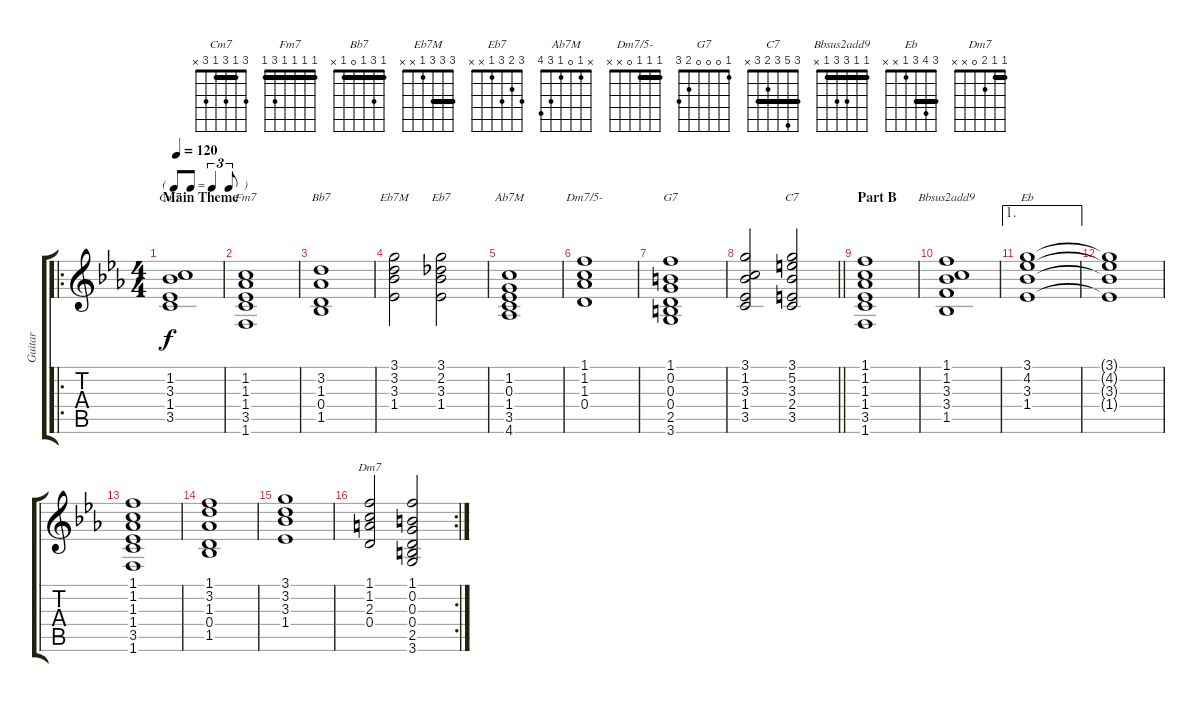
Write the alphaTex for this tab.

\track ("Guitar" "Guitar") {instrument acousticguitarnylon}
\staff {score tabs}
\tuning (E4 B3 G3 D3 A2 E2) {hide}
\chord ("Cm7" 3 1 3 1 3 x) {barre 1}
\chord ("Fm7" 1 1 1 1 3 1) {barre 1}
\chord ("Bb7" 1 3 1 0 1 x) {barre 1}
\chord ("Eb7M" 3 3 3 1 x x) {barre 3}
\chord ("Eb7" 3 2 3 1 x x)
\chord ("Ab7M" x 1 0 1 3 4)
\chord ("Dm7/5-" 1 1 1 0 x x) {barre 1}
\chord ("G7" 1 0 0 0 2 3)
\chord ("C7" 3 5 3 2 3 x) {barre 3}
\chord ("Bbsus2add9" 1 1 3 3 1 x) {barre 1}
\chord ("Eb" 3 4 3 1 x x) {barre 3}
\chord ("Dm7" 1 1 2 0 x x) {barre 1}
\ro
\ts (4 4)
\tf triplet8th
\section ("" "Main Theme")
\tempo 120
\clef g2
\ks eb
(1.2 3.3 1.4 3.5).1{ch "Cm7" dy f instrument acousticguitarnylon} |
(1.2 1.3 1.4 3.5 1.6).1{ch "Fm7"} |
(3.2 1.3 0.4 1.5).1{ch "Bb7"} |
(3.1 3.2 3.3 1.4).2{ch "Eb7M"} (3.1 2.2 3.3 1.4).2{ch "Eb7"} |
(1.2 0.3 1.4 3.5 4.6).1{ch "Ab7M"} |
(1.1 1.2 1.3 0.4).1{ch "Dm7/5-"} |
(1.1 0.2 0.3 0.4 2.5 3.6).1{ch "G7"} |
\barLineRight lightlight
(3.1 1.2 3.3 1.4 3.5).2 (3.1 5.2 3.3 2.4 3.5).2{ch "C7"} |
\section ("" "Part B")
(1.1 1.2 1.3 1.4 3.5 1.6).1 |
(1.1 1.2 3.3 3.4 1.5).1{ch "Bbsus2add9"} |
\ae 1
(3.1 4.2 3.3 1.4).1{ch "Eb"} |
(3.1{t} 4.2{t} 3.3{t} 1.4{t}).1 |
(1.1 1.2 1.3 1.4 3.5 1.6).1 |
(1.1 3.2 1.3 0.4 1.5).1 |
(3.1 3.2 3.3 1.4).1 |
\rc 2
(1.1 1.2 2.3 0.4).2{ch "Dm7"} (1.1 0.2 0.3 0.4 2.5 3.6).2
